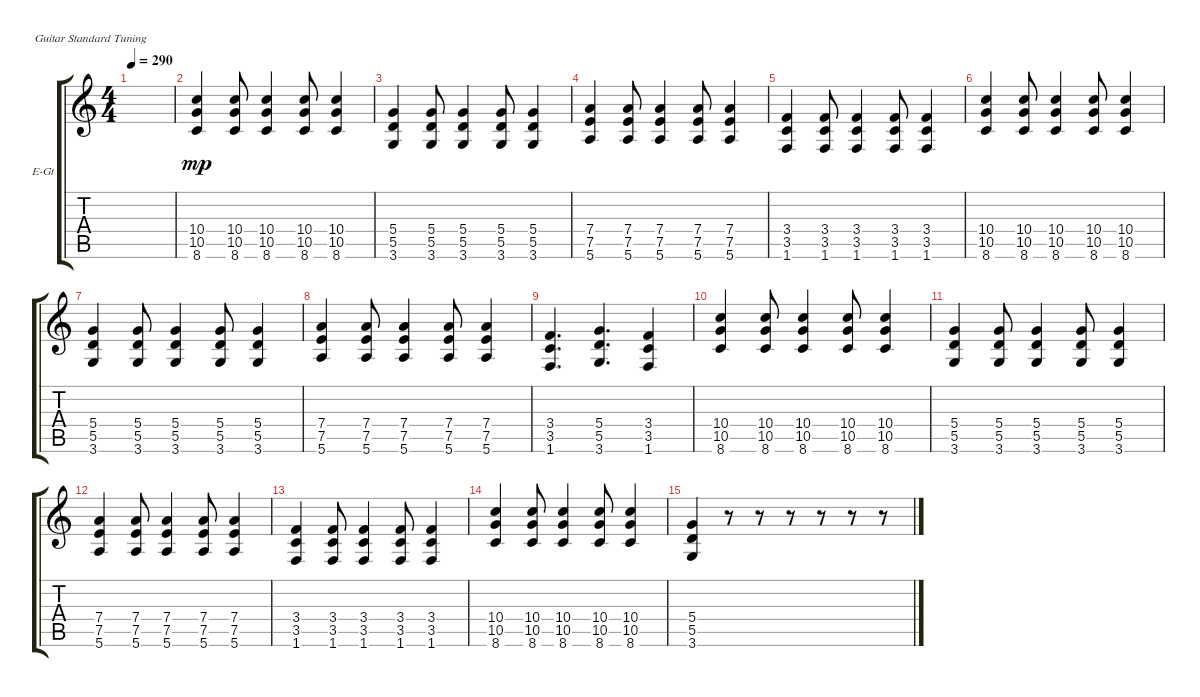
\defaultSystemsLayout 4
\bracketExtendMode groupsimilarinstruments
\firstSystemTrackNameOrientation horizontal
\otherSystemsTrackNameOrientation horizontal
\track ("Electric Distortion Guitar 2" "E-Gt") {instrument distortionguitar}
\staff {score tabs}
\tuning (E4 B3 G3 D3 A2 E2)
\ts (4 4)
\tempo 290
\clef g2
\ks c
|
(8.6 10.5 10.4).4{dy mp} (8.6 10.4 10.5).8 (8.6 10.4 10.5).4 (8.6 10.5 10.4).8 (8.6 10.4 10.5).4 |
(3.6 5.5 5.4).4 (3.6 5.4 5.5).8 (3.6 5.4 5.5).4 (3.6 5.5 5.4).8 (3.6 5.4 5.5).4 |
(5.6 7.5 7.4).4 (5.6 7.4 7.5).8 (5.6 7.4 7.5).4 (5.6 7.5 7.4).8 (5.6 7.4 7.5).4 |
(1.6 3.5 3.4).4 (1.6 3.4 3.5).8 (1.6 3.4 3.5).4 (1.6 3.5 3.4).8 (1.6 3.4 3.5).4 |
(8.6 10.5 10.4).4 (8.6 10.4 10.5).8 (8.6 10.4 10.5).4 (8.6 10.5 10.4).8 (8.6 10.4 10.5).4 |
(3.6 5.5 5.4).4 (3.6 5.4 5.5).8 (3.6 5.4 5.5).4 (3.6 5.5 5.4).8 (3.6 5.4 5.5).4 |
(5.6 7.5 7.4).4 (5.6 7.4 7.5).8 (5.6 7.4 7.5).4 (5.6 7.5 7.4).8 (5.6 7.4 7.5).4 |
(1.6 3.5 3.4).4{d} (3.6 5.5 5.4).4{d} (1.6 3.5 3.4).4 |
(8.6 10.5 10.4).4 (8.6 10.4 10.5).8 (8.6 10.4 10.5).4 (8.6 10.5 10.4).8 (8.6 10.4 10.5).4 |
(3.6 5.5 5.4).4 (3.6 5.4 5.5).8 (3.6 5.4 5.5).4 (3.6 5.5 5.4).8 (3.6 5.4 5.5).4 |
(5.6 7.5 7.4).4 (5.6 7.4 7.5).8 (5.6 7.4 7.5).4 (5.6 7.5 7.4).8 (5.6 7.4 7.5).4 |
(1.6 3.5 3.4).4 (1.6 3.4 3.5).8 (1.6 3.4 3.5).4 (1.6 3.5 3.4).8 (1.6 3.4 3.5).4 |
(8.6 10.5 10.4).4 (8.6 10.4 10.5).8 (8.6 10.4 10.5).4 (8.6 10.5 10.4).8 (8.6 10.4 10.5).4 |
(3.6 5.5 5.4).4 r.8 r.8 r.8 r.8 r.8 r.8
